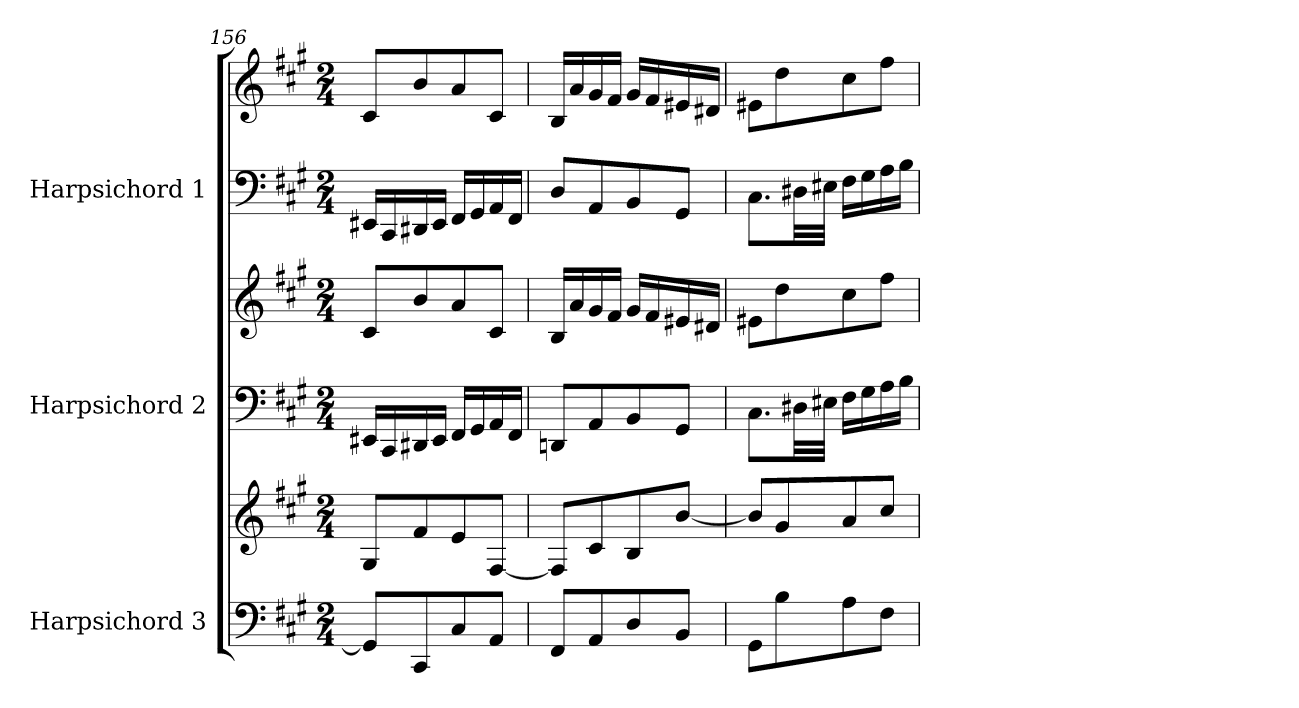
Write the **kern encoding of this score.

**kern	**kern	**kern	**kern	**kern	**kern
*part3	*part3	*part2	*part2	*part1	*part1
*staff6	*staff5	*staff4	*staff3	*staff2	*staff1
*I"Harpsichord 3	*	*I"Harpsichord 2	*	*I"Harpsichord 1	*
*I'Hp	*	*I'Hp	*	*I'Hp	*
*clefF4	*clefG2	*clefF4	*clefG2	*clefF4	*clefG2
*k[f#c#g#]	*k[f#c#g#]	*k[f#c#g#]	*k[f#c#g#]	*k[f#c#g#]	*k[f#c#g#]
*M2/4	*M2/4	*M2/4	*M2/4	*M2/4	*M2/4
=156	=156	=156	=156	=156	=156
8GG#/L]	8G#/L	16EE#X/LL	8c#/L	16EE#X/LL	8c#/L
.	.	16CC#/	.	16CC#/	.
8CC#/	8f#/	16DD#X/	8b/	16DD#X/	8b/
.	.	16EE#/JJ	.	16EE#/JJ	.
8C#/	8e/	16FF#/LL	8a/	16FF#/LL	8a/
.	.	16GG#/	.	16GG#/	.
8AA/J	[8F#/J	16AA/	8c#/J	16AA/	8c#/J
.	.	16FF#/JJ	.	16FF#/JJ	.
=157	=157	=157	=157	=157	=157
8FF#/L	8F#/L]	8DDn/L	16B/LL	8D/L	16B/LL
.	.	.	16a/	.	16a/
8AA/	8c#/	8AA/	16g#/	8AA/	16g#/
.	.	.	16f#/JJ	.	16f#/JJ
8D/	8B/	8BB/	16g#/LL	8BB/	16g#/LL
.	.	.	16f#/	.	16f#/
8BB/J	[8b/J	8GG#/J	16e#X/	8GG#/J	16e#X/
.	.	.	16d#X/JJ	.	16d#X/JJ
!!LO:LB:g=z
=158	=158	=158	=158	=158	=158
8GG#\L	8b/L]	8.C#\L	8e#X\L	8.C#\L	8e#X\L
8B\	8g#/	.	8dd\	.	8dd\
.	.	32D#X\LL	.	32D#X\LL	.
.	.	32E#X\JJJ	.	32E#X\JJJ	.
8A\	8a/	16F#\LL	8cc#\	16F#\LL	8cc#\
.	.	16G#\	.	16G#\	.
8F#\J	8cc#/J	16A\	8ff#\J	16A\	8ff#\J
.	.	16B\JJ	.	16B\JJ	.
=	=	=	=	=	=
*-	*-	*-	*-	*-	*-
